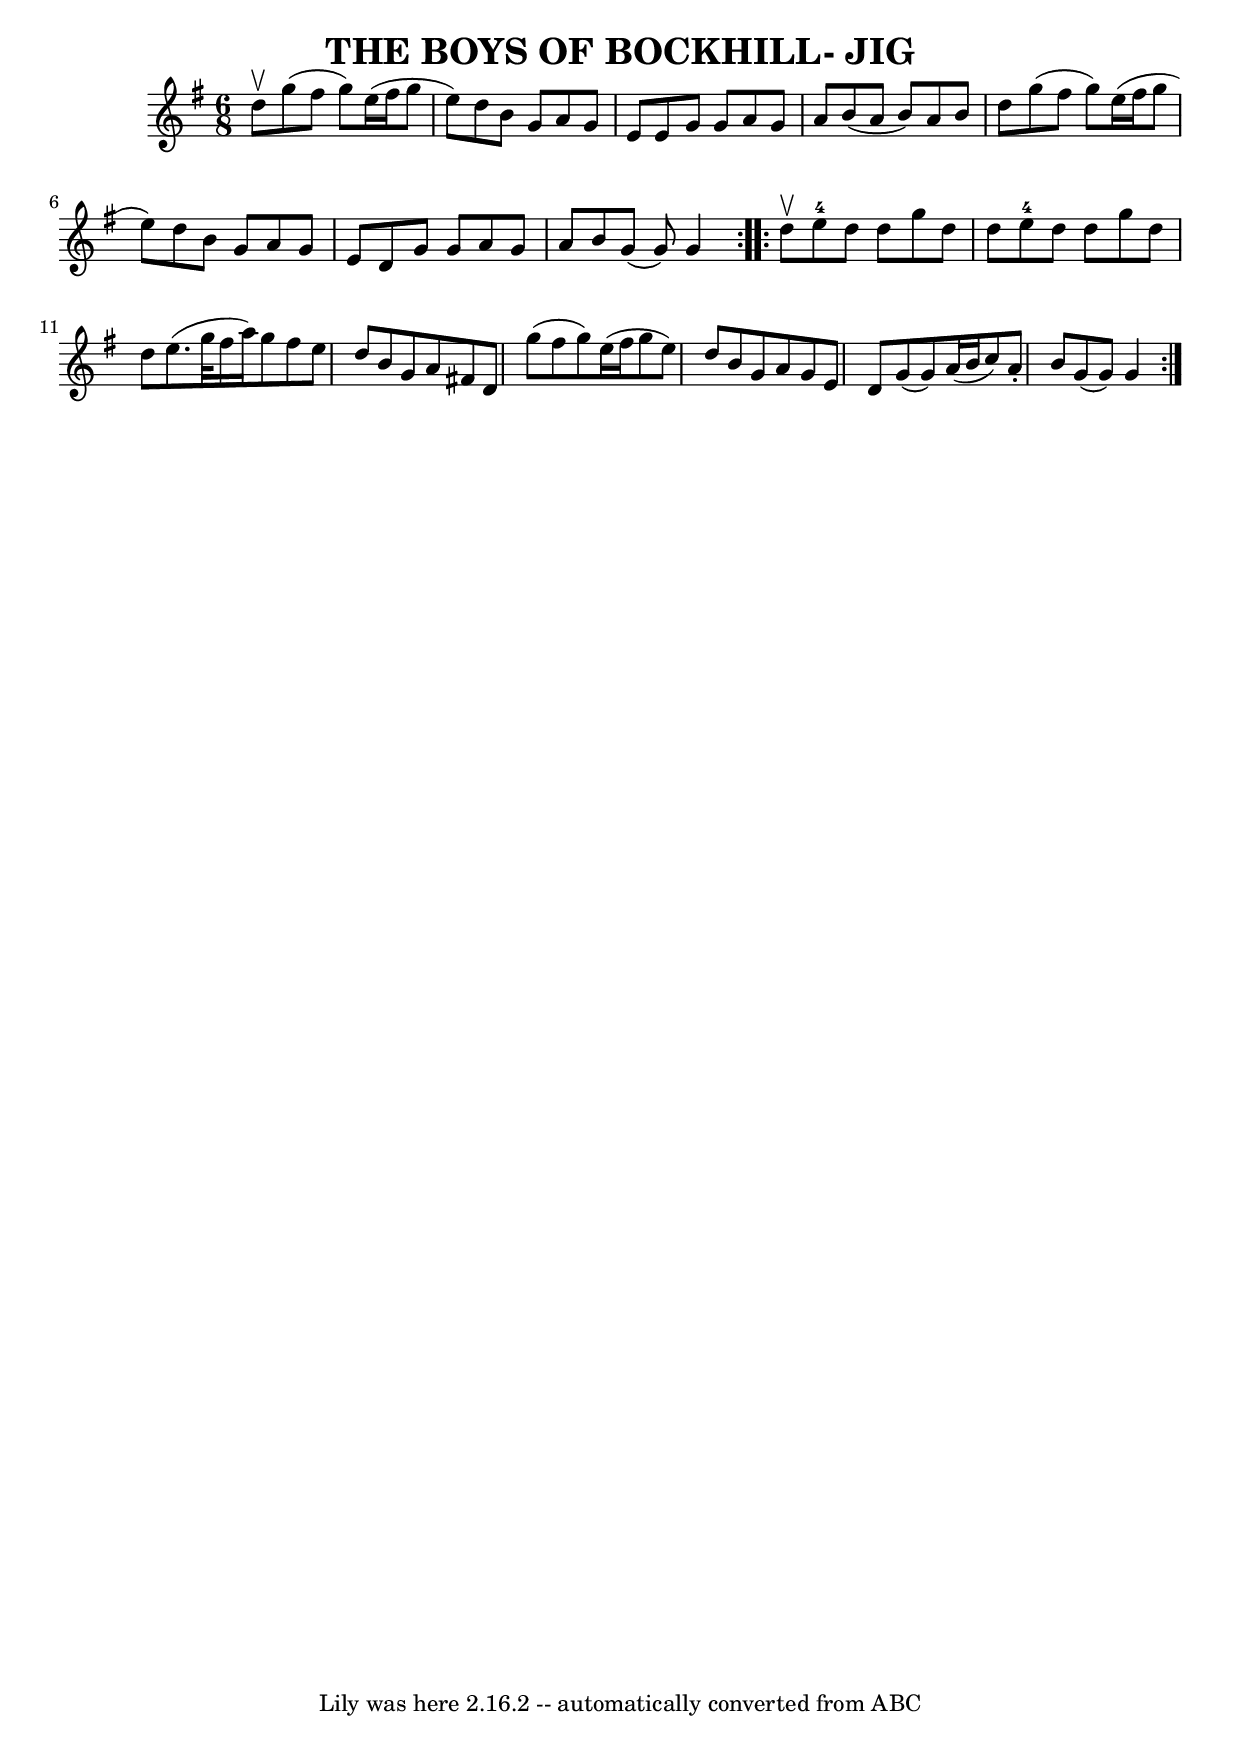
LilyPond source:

\version "2.16.2"
\include "Mammoth.ily"
\header {
  %% book = "Ryan's Mammoth Collection of Fiddle Tunes"
 crossRefNumber = "1"
 footnotes = ""
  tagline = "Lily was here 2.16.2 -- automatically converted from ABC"
  title = "THE BOYS OF BOCKHILL- JIG"

}
voicedefault =  {



  \repeat volta 2 {

    \time 6/8 
    \key g \major d''8^\upbow        |
 g''8 (fis''8 g''8 ) e''16 (fis''16 g''8 e''8)   |
 d''8 b'8 g'8 a'8 g'8 e'8     |
 e'8 g'8 g'8 a'8 g'8 a'8     |
 b'8 (a'8 b'8) a'8 b'8 d''8        |
 g''8 ( fis''8 g''8) e''16 (fis''16 g''8 e''8)    |
 d''8 b'8 g'8 a'8 g'8 e'8     |
 d'8 g'8 g'8 a'8 g'8 a'8     |
 b'8 g'8 (g'8) g'4    
  }     
  \repeat volta 2 {
 d''8^\upbow        |
 e''8-4 d''8 d''8 g''8 d''8 d''8     |
 e''8-4 d''8 d''8 g''8 d''8 d''8     |
 e''8. (g''32 fis''16 a''16) g''8 fis''8 e''8     |
 d''8 b'8 g'8 a'8 fis'!8 d'8        |
 g''8 ( fis''8 g''8) e''16 (fis''16 g''8 e''8)    |
 d''8 b'8 g'8 a'8 g'8 e'8     |
 d'8 g'8 (g'8) a'16 ( b'16 c''8) a'8-.    |
 b'8 g'8 (g'8) g'4    
  }   

}

\score{
  <<

    \context Staff="default"
    {
      \voicedefault 
      
    }

  >>
  \layout {
    
  }
  \midi {
  }

}
